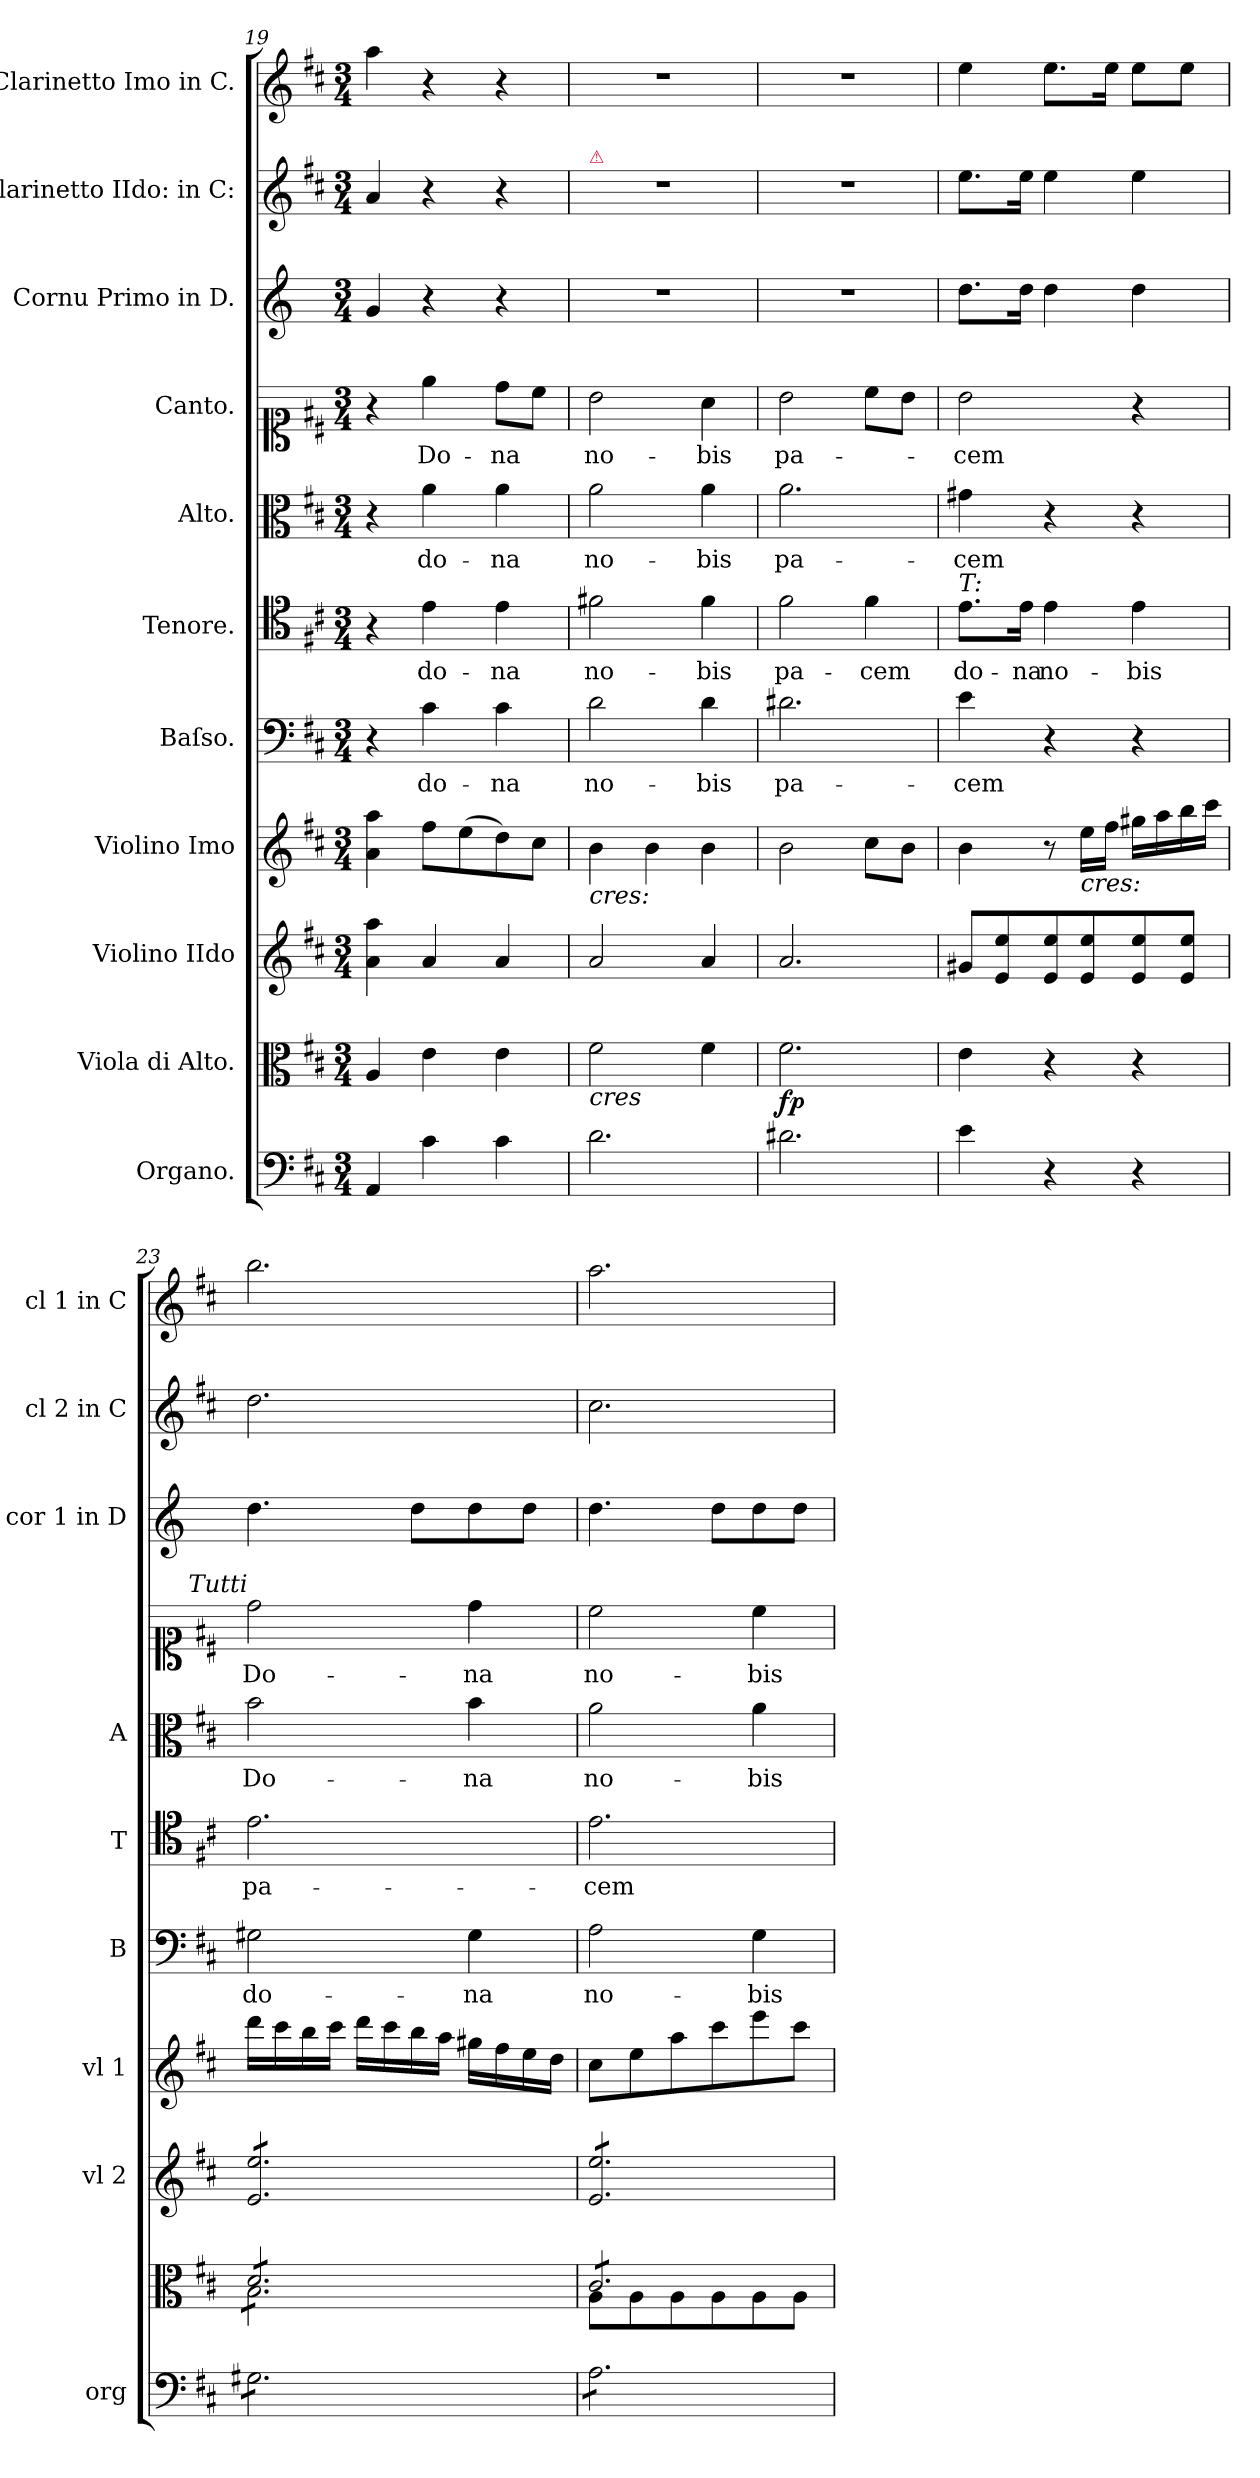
**kern	**dynam	**kern	**dynam	**kern	**dynam	**kern	**dynam	**kern	**text	**kern	**text	**kern	**text	**kern	**text	**kern	**kern	**kern
*part11	*part11	*part10	*part10	*part9	*part9	*part8	*part8	*part7	*part7	*part6	*part6	*part5	*part5	*part4	*part4	*part3	*part2	*part1
*staff11	*staff11	*staff10	*staff10	*staff9	*staff9	*staff8	*staff8	*staff7	*staff7	*staff6	*staff6	*staff5	*staff5	*staff4	*staff4	*staff3	*staff2	*staff1
*I"Organo.	*	*I"Viola di Alto.	*	*I"Violino IIdo	*	*I"Violino Imo	*	*I"Baſso.	*	*I"Tenore.	*	*I"Alto.	*	*I"Canto.	*	*I"Cornu Primo in D.	*I"Clarinetto IIdo: in C:	*I"Clarinetto Imo in C.
*I'org	*	*	*	*I'vl 2	*	*I'vl 1	*	*I'B	*	*I'T	*	*I'A	*	*	*	*I'cor 1 in D	*I'cl 2 in C	*I'cl 1 in C
*clefF4	*	*clefC3	*	*clefG2	*	*clefG2	*	*clefF4	*	*clefC4	*	*clefC3	*	*clefC1	*	*clefG2	*clefG2	*clefG2
*	*	*	*	*	*	*	*	*	*	*	*	*	*	*	*	*ITrd6c10	*	*
*k[f#c#]	*	*k[f#c#]	*	*k[f#c#]	*	*k[f#c#]	*	*k[f#c#]	*	*k[f#c#]	*	*k[f#c#]	*	*k[f#c#]	*	*k[f#c#]	*k[f#c#]	*k[f#c#]
*D:	*	*D:	*	*D:	*	*D:	*	*D:	*	*D:	*	*D:	*	*D:	*	*D:	*D:	*D:
*M3/4	*	*M3/4	*	*M3/4	*	*M3/4	*	*M3/4	*	*M3/4	*	*M3/4	*	*M3/4	*	*M3/4	*M3/4	*M3/4
=19	=19	=19	=19	=19	=19	=19	=19	=19	=19	=19	=19	=19	=19	=19	=19	=19	=19	=19
!	!	!	!	!	!LO:DY:b	!	!LO:DY:b:rj	!	!	!	!	!	!	!	!	!	!	!
4AA/	.	4A/	.	4a\ 4aa\	fp&colon;	4a\ 4aa\	sfo&colon;	4r	.	4r	.	4r	.	4r	.	4A/	4a/	4aa\
!	!	!	!	!	!	!	!LO:DY:b	!	!	!	!	!	!	!	!	!	!	!
4c#\	.	4e\	.	4a/	.	8ff#\L	po.	4c#\	do-	4e\	do-	4a\	do-	4ee\	Do-	4r	4r	4r
.	.	.	.	.	.	(>8ee\	.	.	.	.	.	.	.	.	.	.	.	.
4c#\	.	4e\	.	4a/	.	8dd\)	.	4c#\	-na	4e\	-na	4a\	-na	8dd\L	-na	4r	4r	4r
.	.	.	.	.	.	8cc#\J	.	.	.	.	.	.	.	8cc#\J	.	.	.	.
=20	=20	=20	=20	=20	=20	=20	=20	=20	=20	=20	=20	=20	=20	=20	=20	=20	=20	=20
!	!	!	!	!	!	!	!	!	!	!	!	!	!	!	!	!	!LO:TX:a:color=crimson:t=⚠	!
!	!	!	!	!	!	!LO:TX:b:i:t=cres&colon;	!	!	!	!	!	!	!	!	!	!	!	!
!	!	!LO:TX:b:i:t=cres	!	!	!	!	!	!	!	!	!	!	!	!	!	!	!	!
2.d\	.	2f#\	.	2a/	.	4b\	.	2d\	no-	2f#X\	no-	2a\	no-	2b\	no-	2.r	2.r	2.r
.	.	.	.	.	.	4b\	.	.	.	.	.	.	.	.	.	.	.	.
.	.	4f#\	.	4a/	.	4b\	.	4d\	-bis	4f#\	-bis	4a\	-bis	4a\	-bis	.	.	.
=21	=21	=21	=21	=21	=21	=21	=21	=21	=21	=21	=21	=21	=21	=21	=21	=21	=21	=21
!	!LO:DY:b	!	!LO:DY:b	!	!	!	!LO:DY:b	!	!	!	!	!	!	!	!	!	!	!
2.d#X\	fp&colon;	2.f#\	fp	2.a/	.	2b\	fp&colon;	2.d#X\	pa-	2f#\	pa-	2.a\	pa-	2b\	pa-	2.r	2.r	2.r
.	.	.	.	.	.	8cc#\L	.	.	.	4f#\	-cem	.	.	8cc#\L	.	.	.	.
.	.	.	.	.	.	8b\J	.	.	.	.	.	.	.	8b\J	.	.	.	.
=22	=22	=22	=22	=22	=22	=22	=22	=22	=22	=22	=22	=22	=22	=22	=22	=22	=22	=22
!	!	!	!	!	!	!	!	!	!	!LO:TX:a:i:t=T&colon;	!	!	!	!	!	!	!	!
!	!	!	!	!	!LO:DY:b	!	!	!	!	!	!	!	!	!	!	!	!	!
4e\	.	4e\	.	8g#X/L	for&colon;	4b\	.	4e\	-cem	8.e\L	do-	4g#X\	-cem	2b\	-cem	8.e\L	8.ee\L	4ee\
.	.	.	.	8e/ 8ee/	.	.	.	.	.	.	.	.	.	.	.	.	.	.
.	.	.	.	.	.	.	.	.	.	16e\Jk	-na	.	.	.	.	16e\Jk	16ee\Jk	.
4r	.	4r	.	8e/ 8ee/	.	8r	.	4r	.	4e\	no-	4r	.	.	.	4e\	4ee\	8.ee\L
!	!	!	!	!	!	!LO:TX:b:i:t=cres&colon;	!	!	!	!	!	!	!	!	!	!	!	!
.	.	.	.	8e/ 8ee/	.	16ee\LL	.	.	.	.	.	.	.	.	.	.	.	.
.	.	.	.	.	.	16ff#\JJ	.	.	.	.	.	.	.	.	.	.	.	16ee\Jk
4r	.	4r	.	8e/ 8ee/	.	16gg#X\LL	.	4r	.	4e\	-bis	4r	.	4r	.	4e\	4ee\	8ee\L
.	.	.	.	.	.	16aa\	.	.	.	.	.	.	.	.	.	.	.	.
.	.	.	.	8e/ 8ee/J	.	16bb\	.	.	.	.	.	.	.	.	.	.	.	8ee\J
.	.	.	.	.	.	16ccc#\JJ	.	.	.	.	.	.	.	.	.	.	.	.
=23	=23	=23	=23	=23	=23	=23	=23	=23	=23	=23	=23	=23	=23	=23	=23	=23	=23	=23
*	*	*^	*	*	*	*	*	*	*	*	*	*	*	*	*	*	*	*
!	!	!	!	!	!	!	!	!	!	!	!	!	!	!	!LO:TX:a:i:rj:t=Tutti	!	!	!	!
!LO:TX:a:rj:t=T&colon;	!	!	!	!	!	!	!	!	!	!	!	!	!	!	!	!	!	!	!
*tremolo	*	*	*	*	*	*	*	*	*	*	*	*	*	*	*	*	*	*	*
*	*	*tremolo	*	*	*	*	*	*	*	*	*	*	*	*	*	*	*	*	*
*	*	*	*	*	*tremolo	*	*	*	*	*	*	*	*	*	*	*	*	*	*
8G#X\L	.	8d/L	8B\L	.	8e/ 8ee/L	.	16ddd\LL	.	2G#X\	do-	2.e\	pa-	2b\	Do-	2dd\	Do-	4.e\	2.dd\	2.bb\
.	.	.	.	.	.	.	16ccc#\	.	.	.	.	.	.	.	.	.	.	.	.
8G#X\	.	8d/	8B\	.	8e/ 8ee/	.	16bb\	.	.	.	.	.	.	.	.	.	.	.	.
.	.	.	.	.	.	.	16ccc#\JJ	.	.	.	.	.	.	.	.	.	.	.	.
8G#X\	.	8d/	8B\	.	8e/ 8ee/	.	16ddd\LL	.	.	.	.	.	.	.	.	.	.	.	.
.	.	.	.	.	.	.	16ccc#\	.	.	.	.	.	.	.	.	.	.	.	.
8G#X\	.	8d/	8B\	.	8e/ 8ee/	.	16bb\	.	.	.	.	.	.	.	.	.	8e\L	.	.
.	.	.	.	.	.	.	16aa\JJ	.	.	.	.	.	.	.	.	.	.	.	.
8G#X\	.	8d/	8B\	.	8e/ 8ee/	.	16gg#X\LL	.	4G#\	-na	.	.	4b\	-na	4dd\	-na	8e\	.	.
.	.	.	.	.	.	.	16ff#\	.	.	.	.	.	.	.	.	.	.	.	.
8G#X\J	.	8d/J	8B\J	.	8e/ 8ee/J	.	16ee\	.	.	.	.	.	.	.	.	.	8e\J	.	.
.	.	.	.	.	.	.	16dd\JJ	.	.	.	.	.	.	.	.	.	.	.	.
=24	=24	=24	=24	=24	=24	=24	=24	=24	=24	=24	=24	=24	=24	=24	=24	=24	=24	=24	=24
8A\L	.	8c#/L	8A\L	.	8e/ 8ee/L	.	8cc#\L	.	2A\	no-	2.e\	-cem	2a\	no-	2cc#\	no-	4.e\	2.cc#\	2.aa\
8A\	.	8c#/	8A\	.	8e/ 8ee/	.	8ee\	.	.	.	.	.	.	.	.	.	.	.	.
8A\	.	8c#/	8A\	.	8e/ 8ee/	.	8aa\	.	.	.	.	.	.	.	.	.	.	.	.
8A\	.	8c#/	8A\	.	8e/ 8ee/	.	8ccc#\	.	.	.	.	.	.	.	.	.	8e\L	.	.
8A\	.	8c#/	8A\	.	8e/ 8ee/	.	8eee\	.	4G\	-bis	.	.	4a\	bis	4cc#\	bis	8e\	.	.
8A\J	.	8c#/J	8A\J	.	8e/ 8ee/J	.	8ccc#\J	.	.	.	.	.	.	.	.	.	8e\J	.	.
*	*	*	*	*	*Xtremolo	*	*	*	*	*	*	*	*	*	*	*	*	*	*
*	*	*Xtremolo	*	*	*	*	*	*	*	*	*	*	*	*	*	*	*	*	*
*Xtremolo	*	*	*	*	*	*	*	*	*	*	*	*	*	*	*	*	*	*	*
*	*	*v	*v	*	*	*	*	*	*	*	*	*	*	*	*	*	*	*	*
=	=	=	=	=	=	=	=	=	=	=	=	=	=	=	=	=	=	=
*-	*-	*-	*-	*-	*-	*-	*-	*-	*-	*-	*-	*-	*-	*-	*-	*-	*-	*-
